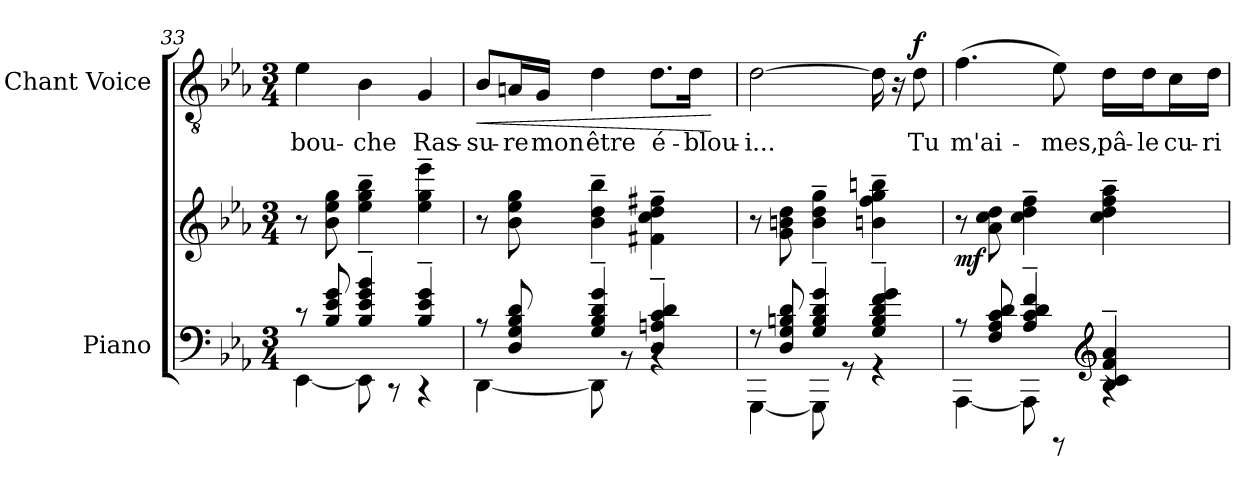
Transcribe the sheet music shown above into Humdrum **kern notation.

**kern	**kern	**dynam	**kern	**text	**dynam
*part2	*part2	*part2	*part1	*part1	*part1
*staff3	*staff2	*staff2/3	*staff1	*staff1	*staff1
*I"Piano	*	*	*I"Chant Voice	*	*
*I'Pno	*	*	*	*	*
*clefF4	*clefG2	*	*clefGv2	*	*
*k[b-e-a-]	*k[b-e-a-]	*	*k[b-e-a-]	*	*
*M3/4	*M3/4	*	*M3/4	*	*
=33	=33	=33	=33	=33	=33
*^	*	*	*	*	*
!	!	!	!	!	!LO:LY:b	!
8r	[4EE-\	8r	.	4e-\	bou-	.
8B-/ 8e-/ 8g/	.	8b-\ 8ee-\ 8gg\	.	.	.	.
!	!	!	!	!	!LO:LY:b	!
4B-/~ 4e-/~ 4g/~ 4b-/~	8EE-\]	4ee-\~ 4gg\~ 4bb-\~	.	4B-\	-che	.
.	8r	.	.	.	.	.
!	!	!	!	!	!LO:LY:b	!
4B-/~ 4e-/~ 4g/~	4r	4ee-\~ 4gg\~ 4eee-\~	.	4G/	Ras-	.
=34	=34	=34	=34	=34	=34	=34
!	!	!	!	!	!LO:LY:b	!LO:HP:b
8r	[4DD\	8r	.	8B-/L	-su-	<
!	!	!	!	!	!LO:LY:b	!
8D/ 8G/ 8B-/ 8d/	.	8b-\ 8ee-\ 8gg\	.	16An/L	-re	.
!	!	!	!	!	!LO:LY:b	!
.	.	.	.	16G/JJ	mon	.
!	!	!	!	!	!LO:LY:b	!
4G/~ 4B-/~ 4d/~ 4g/~	8DD\]	4b-\~ 4dd\~ 4bb-\~	.	4d\	être	.
.	8rBB	.	.	.	.	.
!	!	!	!	!	!LO:LY:b	!
4D/~ 4An/~ 4c/~ 4d/~	4rBB	4f#X\~ 4cc\~ 4dd\~ 4ff#X\~	.	8.d\L	é-	.
!	!	!	!	!	!LO:LY:b	!
.	.	.	.	16d\Jk	-blou-	.
*v	*v	*	*	*	*	*
.	.	.	.	.	[
=35	=35	=35	=35	=35	=35
*^	*	*	*	*	*
!	!	!	!	!	!LO:LY:b	!
8r	[4GGG\	8r	.	[2d\	-i...	.
8D/ 8G/ 8Bn/ 8d/	.	8g\ 8bn\ 8dd\	.	.	.	.
4G/~ 4B/~ 4d/~ 4g/~	8GGG\]	4b\~ 4dd\~ 4gg\~	.	.	.	.
.	8rGG	.	.	.	.	.
4G/~ 4B/~ 4d/~ 4f/~ 4g/~	4rGG	4bn\~ 4ff\~ 4gg\~ 4bbn\~	.	16d\]	.	.
.	.	.	.	16r	.	.
!	!	!	!	!	!LO:LY:b	!LO:DY:a
.	.	.	.	8d\	Tu	f
!!LO:LB:g=z
=36	=36	=36	=36	=36	=36	=36
!	!	!	!LO:DY:b	!	!LO:LY:b	!
8r	[4AAA-\	8r	mf	(>4.f\	m'ai-	.
8F/ 8A-/ 8c/ 8d/	.	8a-\ 8cc\ 8dd\	.	.	.	.
4A-/~ 4c/~ 4d/~ 4f/~	8AAA-\]	4cc\~ 4dd\~ 4ff\~	.	.	.	.
!	!	!	!	!	!LO:LY:b	!
.	8rGGGG	.	.	8e-\)	-mes,	.
*clefG2	*	*	*	*	*	*
!	!	!	!	!	!LO:LY:b	!
4B-/~ 4c/~ 4f/~ 4a-/~	4rA	4cc\~ 4dd\~ 4ff\~ 4aa-\~	.	16d\LL	pâ-	.
!	!	!	!	!	!LO:LY:b	!
.	.	.	.	16d\J	-le	.
!	!	!	!	!	!LO:LY:b	!
.	.	.	.	16c\L	cu-	.
!	!	!	!	!	!LO:LY:b	!
.	.	.	.	16d\JJ	-ri-	.
*v	*v	*	*	*	*	*
=	=	=	=	=	=
*-	*-	*-	*-	*-	*-
